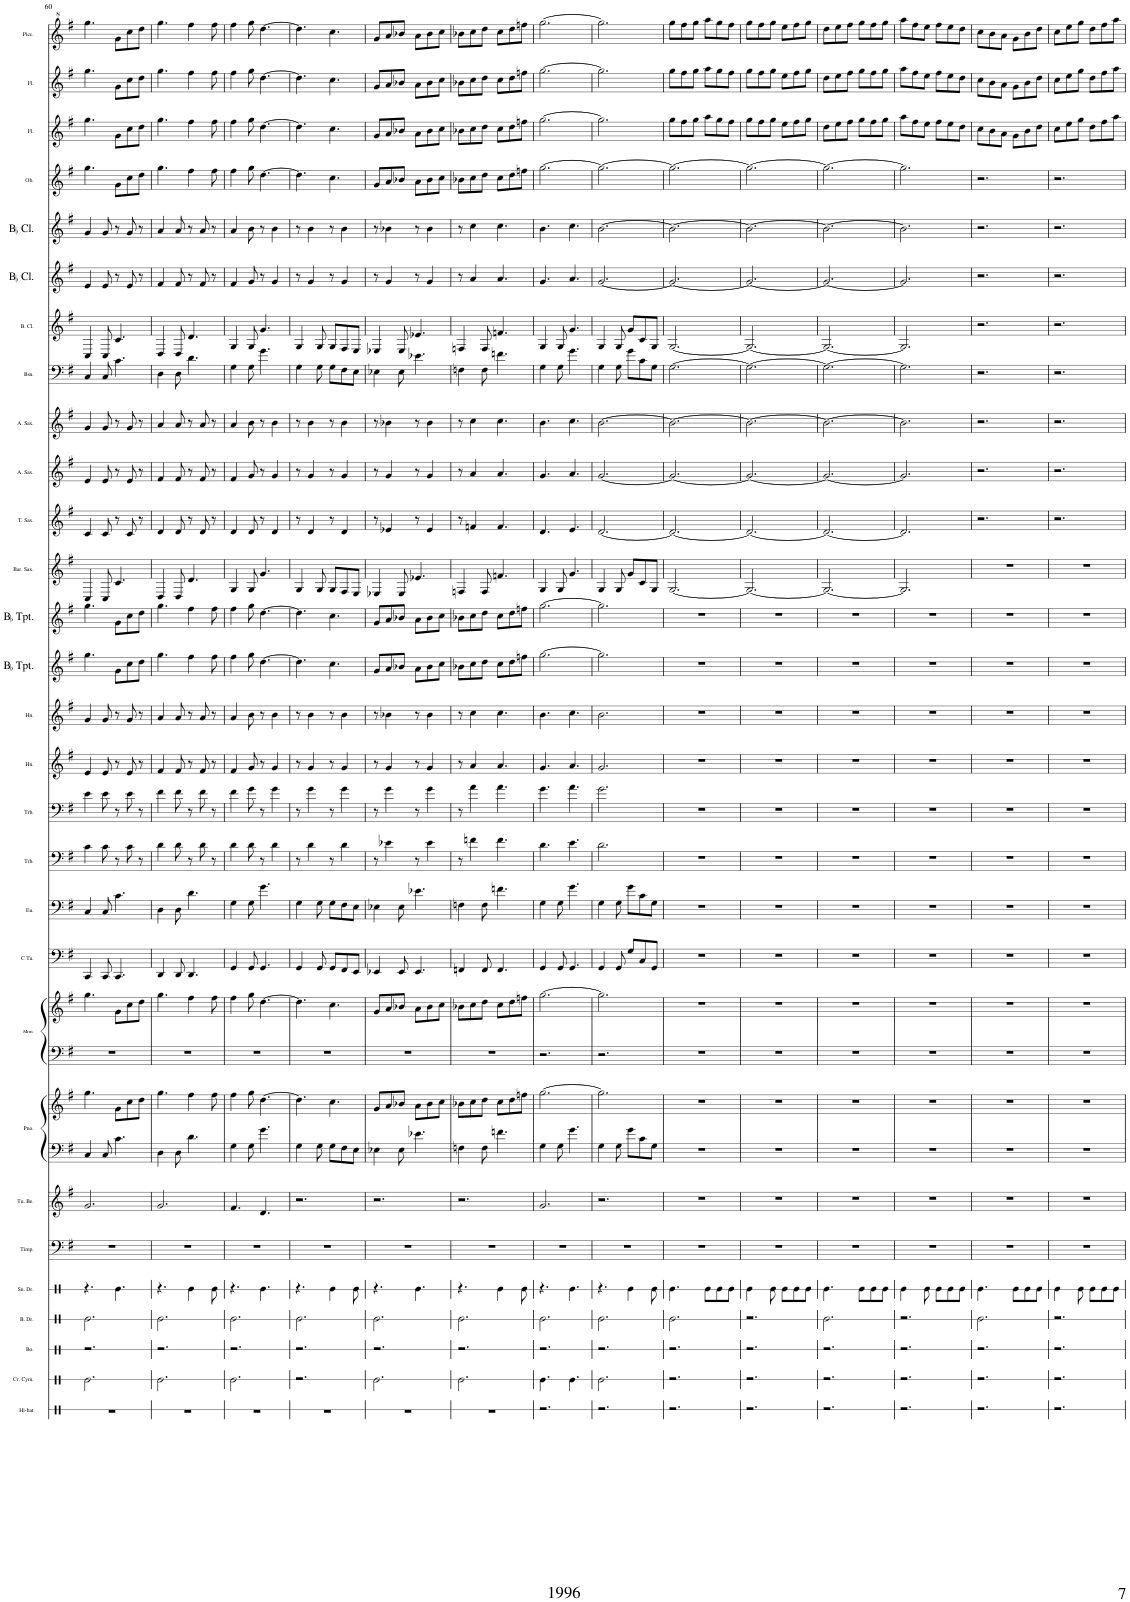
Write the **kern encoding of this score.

**kern	**kern	**kern	**kern	**kern	**kern	**kern	**kern	**kern	**kern	**kern	**kern	**kern	**kern	**kern	**kern	**kern	**kern	**kern	**kern	**kern	**kern	**kern	**kern	**kern	**kern	**kern	**kern	**kern	**kern	**kern
*part29	*part28	*part27	*part26	*part25	*part24	*part23	*part22	*part22	*part21	*part21	*part20	*part19	*part18	*part17	*part16	*part15	*part14	*part13	*part12	*part11	*part10	*part9	*part8	*part7	*part6	*part5	*part4	*part3	*part2	*part1
*staff31	*staff30	*staff29	*staff28	*staff27	*staff26	*staff25	*staff24	*staff23	*staff22	*staff21	*staff20	*staff19	*staff18	*staff17	*staff16	*staff15	*staff14	*staff13	*staff12	*staff11	*staff10	*staff9	*staff8	*staff7	*staff6	*staff5	*staff4	*staff3	*staff2	*staff1
*I"Hi-hat	*I"Crash Cymbal	*I"Bongos	*I"Bass Drum	*I"Snare Drum	*I"Timpani	*I"Tubular Bells	*I"Piano	*	*I"Marimba	*	*I"C Tuba	*I"Euphonium	*I"Trombone	*I"Trombone	*I"Horn	*I"Horn	*I"BaccidentalFlat Trumpet	*I"BaccidentalFlat Trumpet	*I"Baritone Saxophone	*I"Tenor Saxophone	*I"Alto Saxophone	*I"Alto Saxophone	*I"Bassoon	*I"Bass Clarinet	*I"BaccidentalFlat Clarinet	*I"BaccidentalFlat Clarinet	*I"Oboe	*I"Flute	*I"Flute	*I"Piccolo
*I'Hi-hat	*I'Cr. Cym.	*I'Bo.	*I'B. Dr.	*I'Sn. Dr.	*I'Timp.	*I'Tu. Be.	*I'Pno.	*	*I'Mrm.	*	*I'C Tu.	*I'Eu.	*I'Trb.	*I'Trb.	*I'Hn.	*I'Hn.	*I'BaccidentalFlat Tpt.	*I'BaccidentalFlat Tpt.	*I'Bar. Sax.	*I'T. Sax.	*I'A. Sax.	*I'A. Sax.	*I'Bsn.	*I'B. Cl.	*I'BaccidentalFlat Cl.	*I'BaccidentalFlat Cl.	*I'Ob.	*I'Fl.	*I'Fl.	*I'Picc.
!!LO:PB:g=z
*clefX	*clefX	*clefX	*clefX	*clefX	*clefF4	*clefG2	*clefF4	*clefG2	*clefF4	*clefG2	*clefF4	*clefF4	*clefF4	*clefF4	*clefG2	*clefG2	*clefG2	*clefG2	*clefG2	*clefG2	*clefG2	*clefG2	*clefF4	*clefG2	*clefG2	*clefG2	*clefG2	*clefG2	*clefG2	*clefG^2
*	*	*	*	*	*	*	*	*	*	*	*	*	*	*	*ITrd4c7	*ITrd4c7	*ITrd1c2	*ITrd1c2	*ITrd12c21	*ITrd8c14	*ITrd5c9	*ITrd5c9	*	*ITrd8c14	*ITrd1c2	*ITrd1c2	*	*	*	*ITrd-7c-12
*k[]	*k[]	*k[]	*k[]	*k[]	*k[f#]	*k[f#]	*k[f#]	*k[f#]	*k[f#]	*k[f#]	*k[f#]	*k[f#]	*k[f#]	*k[f#]	*k[f#]	*k[f#]	*k[f#]	*k[f#]	*k[f#]	*k[f#]	*k[f#]	*k[f#]	*k[f#]	*k[f#]	*k[f#]	*k[f#]	*k[f#]	*k[f#]	*k[f#]	*k[f#]
*M6/8	*M6/8	*M6/8	*M6/8	*M6/8	*M6/8	*M6/8	*M6/8	*M6/8	*M6/8	*M6/8	*M6/8	*M6/8	*M6/8	*M6/8	*M6/8	*M6/8	*M6/8	*M6/8	*M6/8	*M6/8	*M6/8	*M6/8	*M6/8	*M6/8	*M6/8	*M6/8	*M6/8	*M6/8	*M6/8	*M6/8
=60	=60	=60	=60	=60	=60	=60	=60	=60	=60	=60	=60	=60	=60	=60	=60	=60	=60	=60	=60	=60	=60	=60	=60	=60	=60	=60	=60	=60	=60	=60
2.r	2.Re\	2.r	2.Re\	4.r	2.r	2.g/	4C/	4.gg\	2.r	4.gg\	4CC/	4C/	4c\	4e\	4e/	4g/	4.gg\	4.gg\	4C/	4c/	4e/	4g/	4C/	4C/	4e/	4g/	4.gg\	4.gg\	4.gg\	4.ggg\
.	.	.	.	.	.	.	8C/	.	.	.	8CC/	8C/	8c\	8e\	8e/	8g/	.	.	8C/	8c/	8e/	8g/	8C/	8C/	8e/	8g/	.	.	.	.
.	.	.	.	4.Re\	.	.	4.c\	8g\L	.	8g\L	4.CC/	4.c\	8r	8r	8r	8r	8g\L	8g\L	4.c/	8r	8r	8r	4.c\	4.c/	8r	8r	8g\L	8g\L	8g\L	8gg\L
.	.	.	.	.	.	.	.	8cc\	.	8cc\	.	.	8c\	8e\	8e/	8g/	8cc\	8cc\	.	8c/	8e/	8g/	.	.	8e/	8g/	8cc\	8cc\	8cc\	8ccc\
.	.	.	.	.	.	.	.	8dd\J	.	8dd\J	.	.	8r	8r	8r	8r	8dd\J	8dd\J	.	8r	8r	8r	.	.	8r	8r	8dd\J	8dd\J	8dd\J	8ddd\J
=61	=61	=61	=61	=61	=61	=61	=61	=61	=61	=61	=61	=61	=61	=61	=61	=61	=61	=61	=61	=61	=61	=61	=61	=61	=61	=61	=61	=61	=61	=61
2.r	2.Re\	2.r	2.Re\	4.r	2.r	2.g/	4D\	4.gg\	2.r	4.gg\	4DD/	4D\	4d\	4f#\	4f#/	4a/	4.gg\	4.gg\	4D/	4d/	4f#/	4a/	4D\	4D/	4f#/	4a/	4.gg\	4.gg\	4.gg\	4.ggg\
.	.	.	.	.	.	.	8D\	.	.	.	8DD/	8D\	8d\	8f#\	8f#/	8a/	.	.	8D/	8d/	8f#/	8a/	8D\	8D/	8f#/	8a/	.	.	.	.
.	.	.	.	4Re\	.	.	4.d\	4ff#\	.	4ff#\	4.DD/	4.d\	8r	8r	8r	8r	4ff#\	4ff#\	4.d/	8r	8r	8r	4.d\	4.d/	8r	8r	4ff#\	4ff#\	4ff#\	4fff#\
.	.	.	.	.	.	.	.	.	.	.	.	.	8d\	8f#\	8f#/	8a/	.	.	.	8d/	8f#/	8a/	.	.	8f#/	8a/	.	.	.	.
.	.	.	.	8Re\	.	.	.	8ff#\	.	8ff#\	.	.	8r	8r	8r	8r	8ff#\	8ff#\	.	8r	8r	8r	.	.	8r	8r	8ff#\	8ff#\	8ff#\	8fff#\
=62	=62	=62	=62	=62	=62	=62	=62	=62	=62	=62	=62	=62	=62	=62	=62	=62	=62	=62	=62	=62	=62	=62	=62	=62	=62	=62	=62	=62	=62	=62
2.r	2.Re\	2.r	2.Re\	4.r	2.r	4.f#/	4G\	4ff#\	2.r	4ff#\	4GG/	4G\	4d\	4f#\	4f#/	4a/	4ff#\	4ff#\	4G/	4d/	4f#/	4a/	4G\	4G/	4f#/	4a/	4ff#\	4ff#\	4ff#\	4fff#\
.	.	.	.	.	.	.	8G\	8gg\	.	8gg\	8GG/	8G\	8d\	8g\	8g/	8b\	8gg\	8gg\	8G/	8d/	8g/	8b\	8G\	8G/	8g/	8b\	8gg\	8gg\	8gg\	8ggg\
.	.	.	.	4.Re\	.	4.d/	4.g\	[4.dd\	.	[4.dd\	4.GG/	4.g\	8r	8r	8r	8r	[4.dd\	[4.dd\	4.g/	8r	8r	8r	4.g\	4.g/	8r	8r	[4.dd\	[4.dd\	[4.dd\	[4.ddd\
.	.	.	.	.	.	.	.	.	.	.	.	.	4d\	4g\	4g/	4b\	.	.	.	4d/	4g/	4b\	.	.	4g/	4b\	.	.	.	.
=63	=63	=63	=63	=63	=63	=63	=63	=63	=63	=63	=63	=63	=63	=63	=63	=63	=63	=63	=63	=63	=63	=63	=63	=63	=63	=63	=63	=63	=63	=63
2.r	2.r	2.r	2.Re\	4.r	2.r	2.r	4G\	4.dd\]	2.r	4.dd\]	4GG/	4G\	8r	8r	8r	8r	4.dd\]	4.dd\]	4G/	8r	8r	8r	4G\	4G/	8r	8r	4.dd\]	4.dd\]	4.dd\]	4.ddd\]
.	.	.	.	.	.	.	.	.	.	.	.	.	4d\	4g\	4g/	4b\	.	.	.	4d/	4g/	4b\	.	.	4g/	4b\	.	.	.	.
.	.	.	.	.	.	.	8G\	.	.	.	8GG/	8G\	.	.	.	.	.	.	8G/	.	.	.	8G\	8G/	.	.	.	.	.	.
.	.	.	.	4Re\	.	.	8G\L	4.cc\	.	4.cc\	8GG/L	8G\L	8r	8r	8r	8r	4.cc\	4.cc\	8G/L	8r	8r	8r	8G\L	8G/L	8r	8r	4.cc\	4.cc\	4.cc\	4.ccc\
.	.	.	.	.	.	.	8F#\	.	.	.	8FF#/	8F#\	4d\	4g\	4g/	4b\	.	.	8F#/	4d/	4g/	4b\	8F#\	8F#/	4g/	4b\	.	.	.	.
.	.	.	.	8Re\	.	.	8E\J	.	.	.	8EE/J	8E\J	.	.	.	.	.	.	8E/J	.	.	.	8E\J	8E/J	.	.	.	.	.	.
=64	=64	=64	=64	=64	=64	=64	=64	=64	=64	=64	=64	=64	=64	=64	=64	=64	=64	=64	=64	=64	=64	=64	=64	=64	=64	=64	=64	=64	=64	=64
2.r	2.Re\	2.r	2.Re\	4.r	2.r	2.r	4E-X\	8g/L	2.r	8g/L	4EE-X/	4E-X\	8r	8r	8r	8r	8g/L	8g/L	4E-X/	8r	8r	8r	4E-X\	4E-X/	8r	8r	8g/L	8g/L	8g/L	8gg/L
.	.	.	.	.	.	.	.	8a/	.	8a/	.	.	4e-X\	4g\	4g/	4b-X\	8a/	8a/	.	4e-X/	4g/	4b-X\	.	.	4g/	4b-X\	8a/	8a/	8a/	8aa/
.	.	.	.	.	.	.	8E-\	8b-X/J	.	8b-X/J	8EE-/	8E-\	.	.	.	.	8b-X/J	8b-X/J	8E-/	.	.	.	8E-\	8E-/	.	.	8b-X/J	8b-X/J	8b-X/J	8bb-X/J
.	.	.	.	4.Re\	.	.	4.e-X\	8a\L	.	8a\L	4.EE-/	4.e-X\	8r	8r	8r	8r	8a\L	8a\L	4.e-X/	8r	8r	8r	4.e-X\	4.e-X/	8r	8r	8a\L	8a\L	8a\L	8aa\L
.	.	.	.	.	.	.	.	8b-\	.	8b-\	.	.	4e-\	4g\	4g/	4b-\	8b-\	8b-\	.	4e-/	4g/	4b-\	.	.	4g/	4b-\	8b-\	8b-\	8b-\	8bb-\
.	.	.	.	.	.	.	.	8cc\J	.	8cc\J	.	.	.	.	.	.	8cc\J	8cc\J	.	.	.	.	.	.	.	.	8cc\J	8cc\J	8cc\J	8ccc\J
=65	=65	=65	=65	=65	=65	=65	=65	=65	=65	=65	=65	=65	=65	=65	=65	=65	=65	=65	=65	=65	=65	=65	=65	=65	=65	=65	=65	=65	=65	=65
2.r	2.Re\	2.r	2.Re\	4.r	2.r	2.r	4Fn\	8b-X\L	2.r	8b-X\L	4FFn/	4Fn\	8r	8r	8r	8r	8b-X\L	8b-X\L	4Fn/	8r	8r	8r	4Fn\	4Fn/	8r	8r	8b-X\L	8b-X\L	8b-X\L	8bb-X\L
.	.	.	.	.	.	.	.	8cc\	.	8cc\	.	.	4fn\	4a\	4a/	4cc\	8cc\	8cc\	.	4fn/	4a/	4cc\	.	.	4a/	4cc\	8cc\	8cc\	8cc\	8ccc\
.	.	.	.	.	.	.	8F\	8dd\J	.	8dd\J	8FF/	8F\	.	.	.	.	8dd\J	8dd\J	8F/	.	.	.	8F\	8F/	.	.	8dd\J	8dd\J	8dd\J	8ddd\J
.	.	.	.	4Re\	.	.	4.fn\	8cc\L	.	8cc\L	4.FF/	4.fn\	4.f\	4.a\	4.a/	4.cc\	8cc\L	8cc\L	4.fn/	4.f/	4.a/	4.cc\	4.fn\	4.fn/	4.a/	4.cc\	8cc\L	8cc\L	8cc\L	8ccc\L
.	.	.	.	.	.	.	.	8dd\	.	8dd\	.	.	.	.	.	.	8dd\	8dd\	.	.	.	.	.	.	.	.	8dd\	8dd\	8dd\	8ddd\
.	.	.	.	8Re\	.	.	.	8ffn\J	.	8ffn\J	.	.	.	.	.	.	8ffn\J	8ffn\J	.	.	.	.	.	.	.	.	8ffn\J	8ffn\J	8ffn\J	8fffn\J
=66	=66	=66	=66	=66	=66	=66	=66	=66	=66	=66	=66	=66	=66	=66	=66	=66	=66	=66	=66	=66	=66	=66	=66	=66	=66	=66	=66	=66	=66	=66
2.r	4.Re\	2.r	2.Re\	4.r	2.r	2.g/	4G\	[2.gg\	2.r	[2.gg\	4GG/	4G\	4.d\	4.g\	4.g/	4.b\	[2.gg\	[2.gg\	4G/	4.d/	4.g/	4.b\	4G\	4G/	4.g/	4.b\	[2.gg\	[2.gg\	[2.gg\	[2.ggg\
.	.	.	.	.	.	.	8G\	.	.	.	8GG/	8G\	.	.	.	.	.	.	8G/	.	.	.	8G\	8G/	.	.	.	.	.	.
.	4.Re\	.	.	4.Re\	.	.	4.g\	.	.	.	4.GG/	4.g\	4.e\	4.a\	4.a/	4.cc\	.	.	4.g/	4.e/	4.a/	4.cc\	4.g\	4.g/	4.a/	4.cc\	.	.	.	.
=67	=67	=67	=67	=67	=67	=67	=67	=67	=67	=67	=67	=67	=67	=67	=67	=67	=67	=67	=67	=67	=67	=67	=67	=67	=67	=67	=67	=67	=67	=67
2.r	2.Re\	2.r	2.Re\	4.r	2.r	2.r	4G\	2.gg\]	2.r	2.gg\]	4GG/	4G\	2.d\	2.g\	2.g/	2.b\	2.gg\]	2.gg\]	4G/	[2.d/	[2.g/	[2.b\	4G\	4G/	[2.g/	[2.b\	2.gg\_	2.gg\]	2.gg\]	2.ggg\]
.	.	.	.	.	.	.	8G\	.	.	.	8GG/	8G\	.	.	.	.	.	.	8G/	.	.	.	8G\	8G/	.	.	.	.	.	.
.	.	.	.	4Re\	.	.	8g\L	.	.	.	8G/L	8g\L	.	.	.	.	.	.	8g/L	.	.	.	8g\L	8g/L	.	.	.	.	.	.
.	.	.	.	.	.	.	8c\	.	.	.	8C/	8c\	.	.	.	.	.	.	8c/	.	.	.	8c\	8c/	.	.	.	.	.	.
.	.	.	.	8Re\	.	.	8G\J	.	.	.	8GG/J	8G\J	.	.	.	.	.	.	8G/J	.	.	.	8G\J	8G/J	.	.	.	.	.	.
=68	=68	=68	=68	=68	=68	=68	=68	=68	=68	=68	=68	=68	=68	=68	=68	=68	=68	=68	=68	=68	=68	=68	=68	=68	=68	=68	=68	=68	=68	=68
2.r	2.r	2.r	2.Re\	4.Re\	2.r	2.r	2.r	2.r	2.r	2.r	2.r	2.r	2.r	2.r	2.r	2.r	2.r	2.r	[2.G/	2.d/_	2.g/_	2.b\_	[2.G\	[2.G/	2.g/_	2.b\_	2.gg\_	8gg\L	8gg\L	8ggg\L
.	.	.	.	.	.	.	.	.	.	.	.	.	.	.	.	.	.	.	.	.	.	.	.	.	.	.	.	8ff#\	8ff#\	8fff#\
.	.	.	.	.	.	.	.	.	.	.	.	.	.	.	.	.	.	.	.	.	.	.	.	.	.	.	.	8gg\J	8gg\J	8ggg\J
.	.	.	.	8Re\L	.	.	.	.	.	.	.	.	.	.	.	.	.	.	.	.	.	.	.	.	.	.	.	8aa\L	8aa\L	8aaa\L
.	.	.	.	8Re\	.	.	.	.	.	.	.	.	.	.	.	.	.	.	.	.	.	.	.	.	.	.	.	8gg\	8gg\	8ggg\
.	.	.	.	8Re\J	.	.	.	.	.	.	.	.	.	.	.	.	.	.	.	.	.	.	.	.	.	.	.	8ff#\J	8ff#\J	8fff#\J
=69	=69	=69	=69	=69	=69	=69	=69	=69	=69	=69	=69	=69	=69	=69	=69	=69	=69	=69	=69	=69	=69	=69	=69	=69	=69	=69	=69	=69	=69	=69
2.r	2.r	2.r	2.r	4Re\	2.r	2.r	2.r	2.r	2.r	2.r	2.r	2.r	2.r	2.r	2.r	2.r	2.r	2.r	2.G/_	2.d/_	2.g/_	2.b\_	2.G\_	2.G/_	2.g/_	2.b\_	2.gg\_	8gg\L	8gg\L	8ggg\L
.	.	.	.	.	.	.	.	.	.	.	.	.	.	.	.	.	.	.	.	.	.	.	.	.	.	.	.	8ff#\	8ff#\	8fff#\
.	.	.	.	8Re\	.	.	.	.	.	.	.	.	.	.	.	.	.	.	.	.	.	.	.	.	.	.	.	8gg\J	8gg\J	8ggg\J
.	.	.	.	8Re\L	.	.	.	.	.	.	.	.	.	.	.	.	.	.	.	.	.	.	.	.	.	.	.	8ee\L	8ee\L	8eee\L
.	.	.	.	8Re\	.	.	.	.	.	.	.	.	.	.	.	.	.	.	.	.	.	.	.	.	.	.	.	8ff#\	8ff#\	8fff#\
.	.	.	.	8Re\J	.	.	.	.	.	.	.	.	.	.	.	.	.	.	.	.	.	.	.	.	.	.	.	8gg\J	8gg\J	8ggg\J
=70	=70	=70	=70	=70	=70	=70	=70	=70	=70	=70	=70	=70	=70	=70	=70	=70	=70	=70	=70	=70	=70	=70	=70	=70	=70	=70	=70	=70	=70	=70
2.r	2.r	2.r	2.Re\	4.Re\	2.r	2.r	2.r	2.r	2.r	2.r	2.r	2.r	2.r	2.r	2.r	2.r	2.r	2.r	2.G/_	2.d/_	2.g/_	2.b\_	2.G\_	2.G/_	2.g/_	2.b\_	2.gg\_	8dd\L	8dd\L	8ddd\L
.	.	.	.	.	.	.	.	.	.	.	.	.	.	.	.	.	.	.	.	.	.	.	.	.	.	.	.	8ee\	8ee\	8eee\
.	.	.	.	.	.	.	.	.	.	.	.	.	.	.	.	.	.	.	.	.	.	.	.	.	.	.	.	8ff#\J	8ff#\J	8fff#\J
.	.	.	.	8Re\L	.	.	.	.	.	.	.	.	.	.	.	.	.	.	.	.	.	.	.	.	.	.	.	8gg\L	8gg\L	8ggg\L
.	.	.	.	8Re\	.	.	.	.	.	.	.	.	.	.	.	.	.	.	.	.	.	.	.	.	.	.	.	8ff#\	8ff#\	8fff#\
.	.	.	.	8Re\J	.	.	.	.	.	.	.	.	.	.	.	.	.	.	.	.	.	.	.	.	.	.	.	8gg\J	8gg\J	8ggg\J
=71	=71	=71	=71	=71	=71	=71	=71	=71	=71	=71	=71	=71	=71	=71	=71	=71	=71	=71	=71	=71	=71	=71	=71	=71	=71	=71	=71	=71	=71	=71
2.r	2.r	2.r	2.r	4Re\	2.r	2.r	2.r	2.r	2.r	2.r	2.r	2.r	2.r	2.r	2.r	2.r	2.r	2.r	2.G/]	2.d/]	2.g/]	2.b\]	2.G\]	2.G/]	2.g/]	2.b\]	2.gg\]	8aa\L	8aa\L	8aaa\L
.	.	.	.	.	.	.	.	.	.	.	.	.	.	.	.	.	.	.	.	.	.	.	.	.	.	.	.	8ff#\	8ff#\	8fff#\
.	.	.	.	8Re\	.	.	.	.	.	.	.	.	.	.	.	.	.	.	.	.	.	.	.	.	.	.	.	8ee\J	8ee\J	8eee\J
.	.	.	.	8Re\L	.	.	.	.	.	.	.	.	.	.	.	.	.	.	.	.	.	.	.	.	.	.	.	8ff#\L	8ff#\L	8fff#\L
.	.	.	.	8Re\	.	.	.	.	.	.	.	.	.	.	.	.	.	.	.	.	.	.	.	.	.	.	.	8ee\	8ee\	8eee\
.	.	.	.	8Re\J	.	.	.	.	.	.	.	.	.	.	.	.	.	.	.	.	.	.	.	.	.	.	.	8dd\J	8dd\J	8ddd\J
=72	=72	=72	=72	=72	=72	=72	=72	=72	=72	=72	=72	=72	=72	=72	=72	=72	=72	=72	=72	=72	=72	=72	=72	=72	=72	=72	=72	=72	=72	=72
2.r	2.r	2.r	2.Re\	4.Re\	2.r	2.r	2.r	2.r	2.r	2.r	2.r	2.r	2.r	2.r	2.r	2.r	2.r	2.r	2.r	2.r	2.r	2.r	2.r	2.r	2.r	2.r	2.r	8cc\L	8cc\L	8ccc\L
.	.	.	.	.	.	.	.	.	.	.	.	.	.	.	.	.	.	.	.	.	.	.	.	.	.	.	.	8b\	8b\	8bb\
.	.	.	.	.	.	.	.	.	.	.	.	.	.	.	.	.	.	.	.	.	.	.	.	.	.	.	.	8a\J	8a\J	8aa\J
.	.	.	.	8Re\L	.	.	.	.	.	.	.	.	.	.	.	.	.	.	.	.	.	.	.	.	.	.	.	8g\L	8g\L	8gg\L
.	.	.	.	8Re\	.	.	.	.	.	.	.	.	.	.	.	.	.	.	.	.	.	.	.	.	.	.	.	8b\	8b\	8bb\
.	.	.	.	8Re\J	.	.	.	.	.	.	.	.	.	.	.	.	.	.	.	.	.	.	.	.	.	.	.	8dd\J	8dd\J	8ddd\J
=73	=73	=73	=73	=73	=73	=73	=73	=73	=73	=73	=73	=73	=73	=73	=73	=73	=73	=73	=73	=73	=73	=73	=73	=73	=73	=73	=73	=73	=73	=73
2.r	2.r	2.r	2.r	4Re\	2.r	2.r	2.r	2.r	2.r	2.r	2.r	2.r	2.r	2.r	2.r	2.r	2.r	2.r	2.r	2.r	2.r	2.r	2.r	2.r	2.r	2.r	2.r	8cc\L	8cc\L	8ccc\L
.	.	.	.	.	.	.	.	.	.	.	.	.	.	.	.	.	.	.	.	.	.	.	.	.	.	.	.	8ee\	8ee\	8eee\
.	.	.	.	8Re\	.	.	.	.	.	.	.	.	.	.	.	.	.	.	.	.	.	.	.	.	.	.	.	8gg\J	8gg\J	8ggg\J
.	.	.	.	8Re\L	.	.	.	.	.	.	.	.	.	.	.	.	.	.	.	.	.	.	.	.	.	.	.	8dd\L	8dd\L	8ddd\L
.	.	.	.	8Re\	.	.	.	.	.	.	.	.	.	.	.	.	.	.	.	.	.	.	.	.	.	.	.	8ff#\	8ff#\	8fff#\
.	.	.	.	8Re\J	.	.	.	.	.	.	.	.	.	.	.	.	.	.	.	.	.	.	.	.	.	.	.	8aa\J	8aa\J	8aaa\J
=	=	=	=	=	=	=	=	=	=	=	=	=	=	=	=	=	=	=	=	=	=	=	=	=	=	=	=	=	=	=
*-	*-	*-	*-	*-	*-	*-	*-	*-	*-	*-	*-	*-	*-	*-	*-	*-	*-	*-	*-	*-	*-	*-	*-	*-	*-	*-	*-	*-	*-	*-
